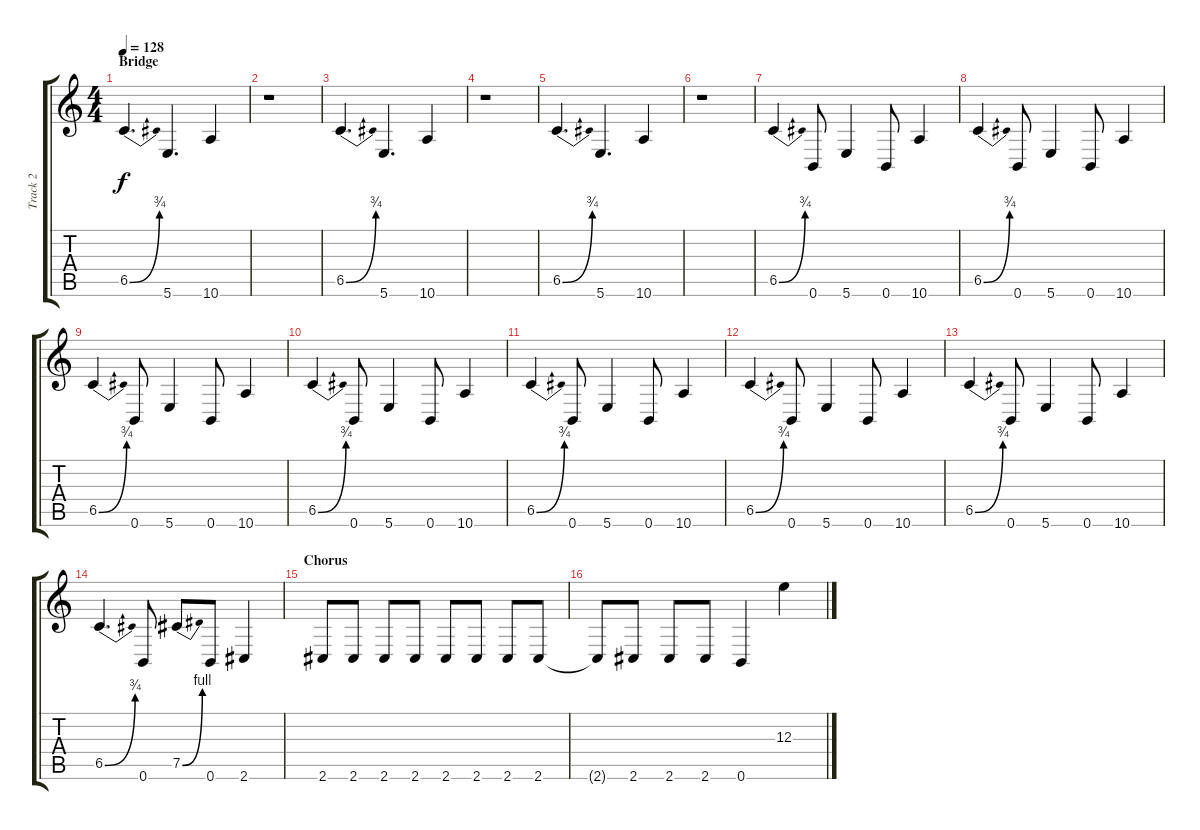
\track ("Track 2" "Track 2") {instrument electricbassfinger}
\staff {score tabs}
\tuning (E4 B3 E3 B2 Gb2 B1) {hide}
\ts (4 4)
\section ("" "Bridge")
\tempo 128
\clef g2
\ks c
6.5{be (bend 0 0 60 3)}.4{d dy f} 5.6.4{d} 10.6.4 |
r.1 |
6.5{be (bend 0 0 60 3)}.4{d} 5.6.4{d} 10.6.4 |
r.1 |
6.5{be (bend 0 0 60 3)}.4{d} 5.6.4{d} 10.6.4 |
r.1 |
6.5{be (bend 0 0 60 3)}.4 0.6.8 5.6.4 0.6.8 10.6.4 |
6.5{be (bend 0 0 60 3)}.4 0.6.8 5.6.4 0.6.8 10.6.4 |
6.5{be (bend 0 0 60 3)}.4 0.6.8 5.6.4 0.6.8 10.6.4 |
6.5{be (bend 0 0 60 3)}.4 0.6.8 5.6.4 0.6.8 10.6.4 |
6.5{be (bend 0 0 60 3)}.4 0.6.8 5.6.4 0.6.8 10.6.4 |
6.5{be (bend 0 0 60 3)}.4 0.6.8 5.6.4 0.6.8 10.6.4 |
6.5{be (bend 0 0 60 3)}.4 0.6.8 5.6.4 0.6.8 10.6.4 |
6.5{be (bend 0 0 60 3)}.4{d} 0.6.8 7.5{be (bend 0 0 60 4)}.8 0.6.8 2.6.4 |
\section ("" "Chorus")
2.6.8 2.6.8 2.6.8 2.6.8 2.6.8 2.6.8 2.6.8 2.6.8 |
2.6{t}.8 2.6.8 2.6.8 2.6.8 0.6.4 12.3.4
